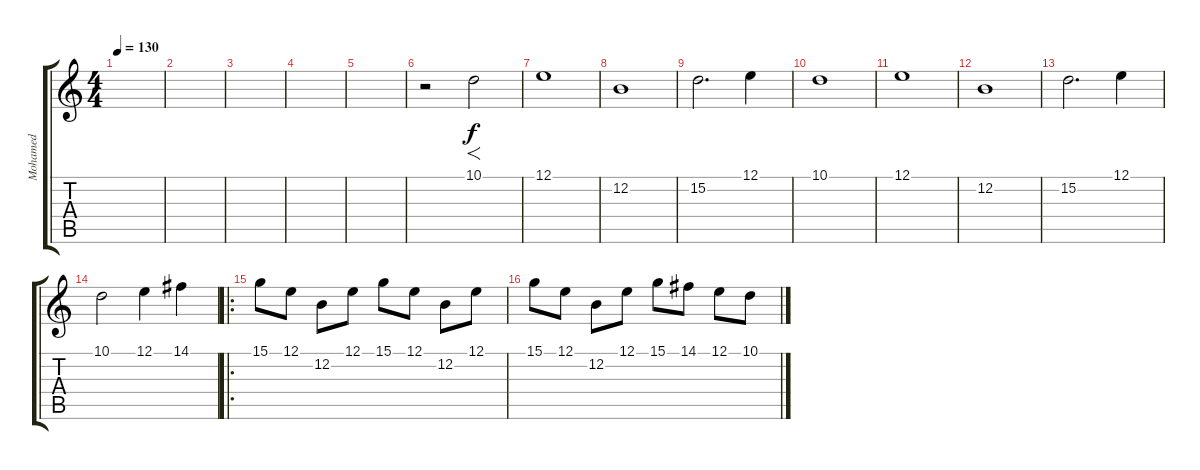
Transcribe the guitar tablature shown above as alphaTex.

\track ("Mohamed" "Mohamed") {instrument violin}
\staff {score tabs}
\tuning (E4 B3 G3 D3 A2 E2) {hide}
\ts (4 4)
\tempo 130
\clef g2
\ks c
|
|
|
|
|
r.2 10.1.2{f volume 16} |
12.1.1 |
12.2.1 |
15.2.2{d} 12.1.4 |
10.1.1 |
12.1.1 |
12.2.1 |
15.2.2{d} 12.1.4 |
10.1.2 12.1.4 14.1.4 |
\ro
15.1.8 12.1.8 12.2.8 12.1.8 15.1.8 12.1.8 12.2.8 12.1.8 |
15.1.8 12.1.8 12.2.8 12.1.8 15.1.8 14.1.8 12.1.8 10.1.8
